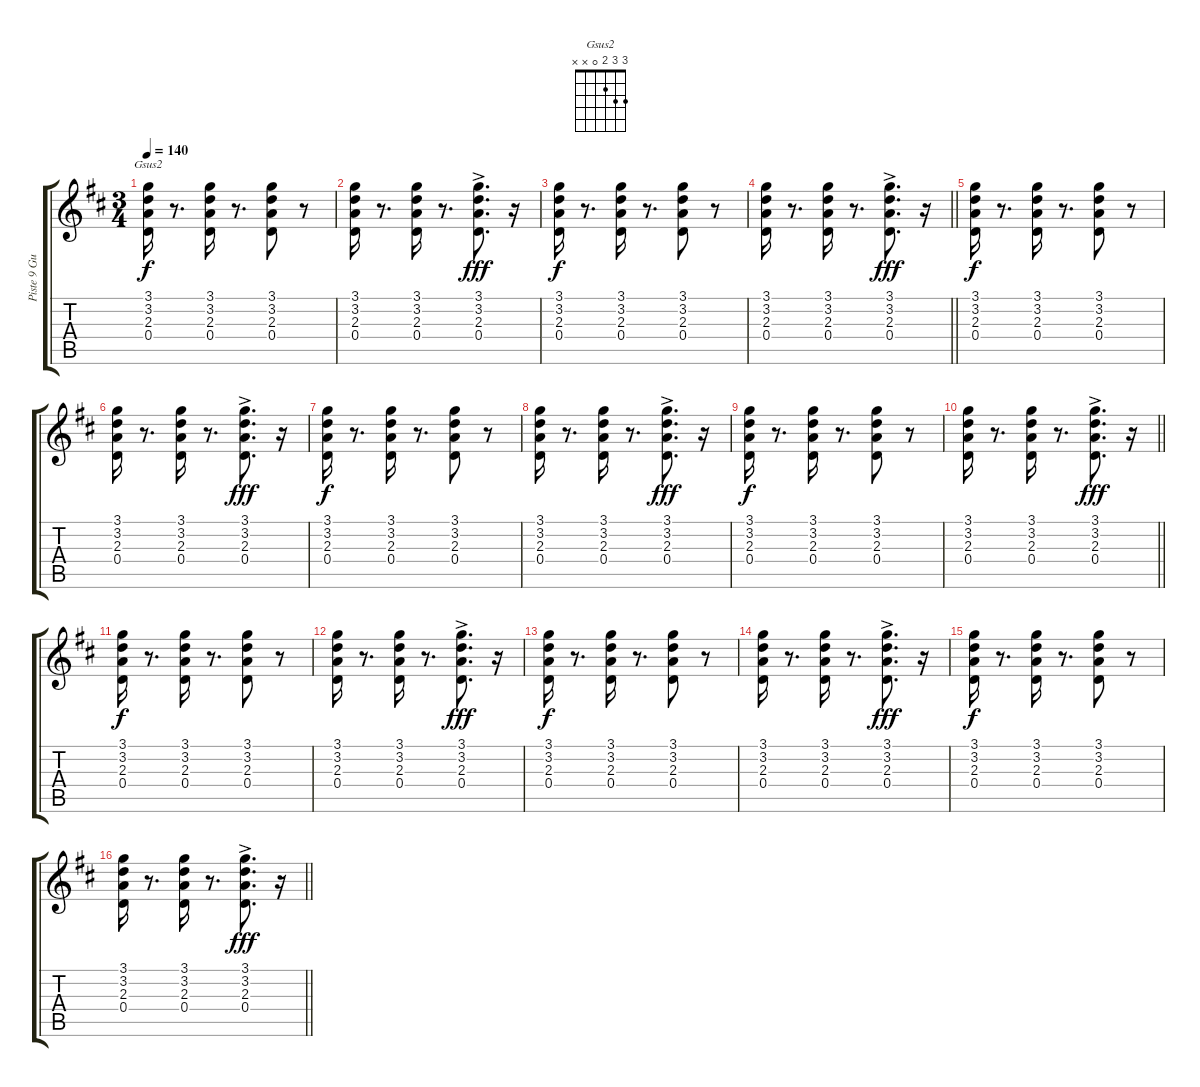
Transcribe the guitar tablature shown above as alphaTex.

\track ("Piste 9 Guitare 2" "Piste 9 Gu") {instrument electricguitarclean}
\staff {score tabs}
\tuning (E4 B3 G3 D3 A2 E2) {hide}
\chord ("Gsus2" 3 3 2 0 x x)
\ts (3 4)
\tempo 140
\clef g2
\ks d
(3.1 3.2 2.3 0.4).16{ch "Gsus2" dy f volume 7 balance 16 instrument electricguitarclean} r.8{d} (3.1 3.2 2.3 0.4).16 r.8{d} (3.1 3.2 2.3 0.4).8 r.8 |
(3.1 3.2 2.3 0.4).16 r.8{d} (3.1 3.2 2.3 0.4).16 r.8{d} (3.1{ac} 3.2{ac} 2.3{ac} 0.4{ac}).8{d dy fff} r.16 |
(3.1 3.2 2.3 0.4).16{dy f} r.8{d} (3.1 3.2 2.3 0.4).16 r.8{d} (3.1 3.2 2.3 0.4).8 r.8 |
\barLineRight lightlight
(3.1 3.2 2.3 0.4).16 r.8{d} (3.1 3.2 2.3 0.4).16 r.8{d} (3.1{ac} 3.2{ac} 2.3{ac} 0.4{ac}).8{d dy fff} r.16 |
(3.1 3.2 2.3 0.4).16{dy f} r.8{d} (3.1 3.2 2.3 0.4).16 r.8{d} (3.1 3.2 2.3 0.4).8 r.8 |
(3.1 3.2 2.3 0.4).16 r.8{d} (3.1 3.2 2.3 0.4).16 r.8{d} (3.1{ac} 3.2{ac} 2.3{ac} 0.4{ac}).8{d dy fff} r.16 |
(3.1 3.2 2.3 0.4).16{dy f} r.8{d} (3.1 3.2 2.3 0.4).16 r.8{d} (3.1 3.2 2.3 0.4).8 r.8 |
(3.1 3.2 2.3 0.4).16 r.8{d} (3.1 3.2 2.3 0.4).16 r.8{d} (3.1{ac} 3.2{ac} 2.3{ac} 0.4{ac}).8{d dy fff} r.16 |
(3.1 3.2 2.3 0.4).16{dy f} r.8{d} (3.1 3.2 2.3 0.4).16 r.8{d} (3.1 3.2 2.3 0.4).8 r.8 |
\barLineRight lightlight
(3.1 3.2 2.3 0.4).16 r.8{d} (3.1 3.2 2.3 0.4).16 r.8{d} (3.1{ac} 3.2{ac} 2.3{ac} 0.4{ac}).8{d dy fff} r.16 |
(3.1 3.2 2.3 0.4).16{dy f} r.8{d} (3.1 3.2 2.3 0.4).16 r.8{d} (3.1 3.2 2.3 0.4).8 r.8 |
(3.1 3.2 2.3 0.4).16 r.8{d} (3.1 3.2 2.3 0.4).16 r.8{d} (3.1{ac} 3.2{ac} 2.3{ac} 0.4{ac}).8{d dy fff} r.16 |
(3.1 3.2 2.3 0.4).16{dy f} r.8{d} (3.1 3.2 2.3 0.4).16 r.8{d} (3.1 3.2 2.3 0.4).8 r.8 |
(3.1 3.2 2.3 0.4).16 r.8{d} (3.1 3.2 2.3 0.4).16 r.8{d} (3.1{ac} 3.2{ac} 2.3{ac} 0.4{ac}).8{d dy fff} r.16 |
(3.1 3.2 2.3 0.4).16{dy f} r.8{d} (3.1 3.2 2.3 0.4).16 r.8{d} (3.1 3.2 2.3 0.4).8 r.8 |
\barLineRight lightlight
(3.1 3.2 2.3 0.4).16 r.8{d} (3.1 3.2 2.3 0.4).16 r.8{d} (3.1{ac} 3.2{ac} 2.3{ac} 0.4{ac}).8{d dy fff} r.16
